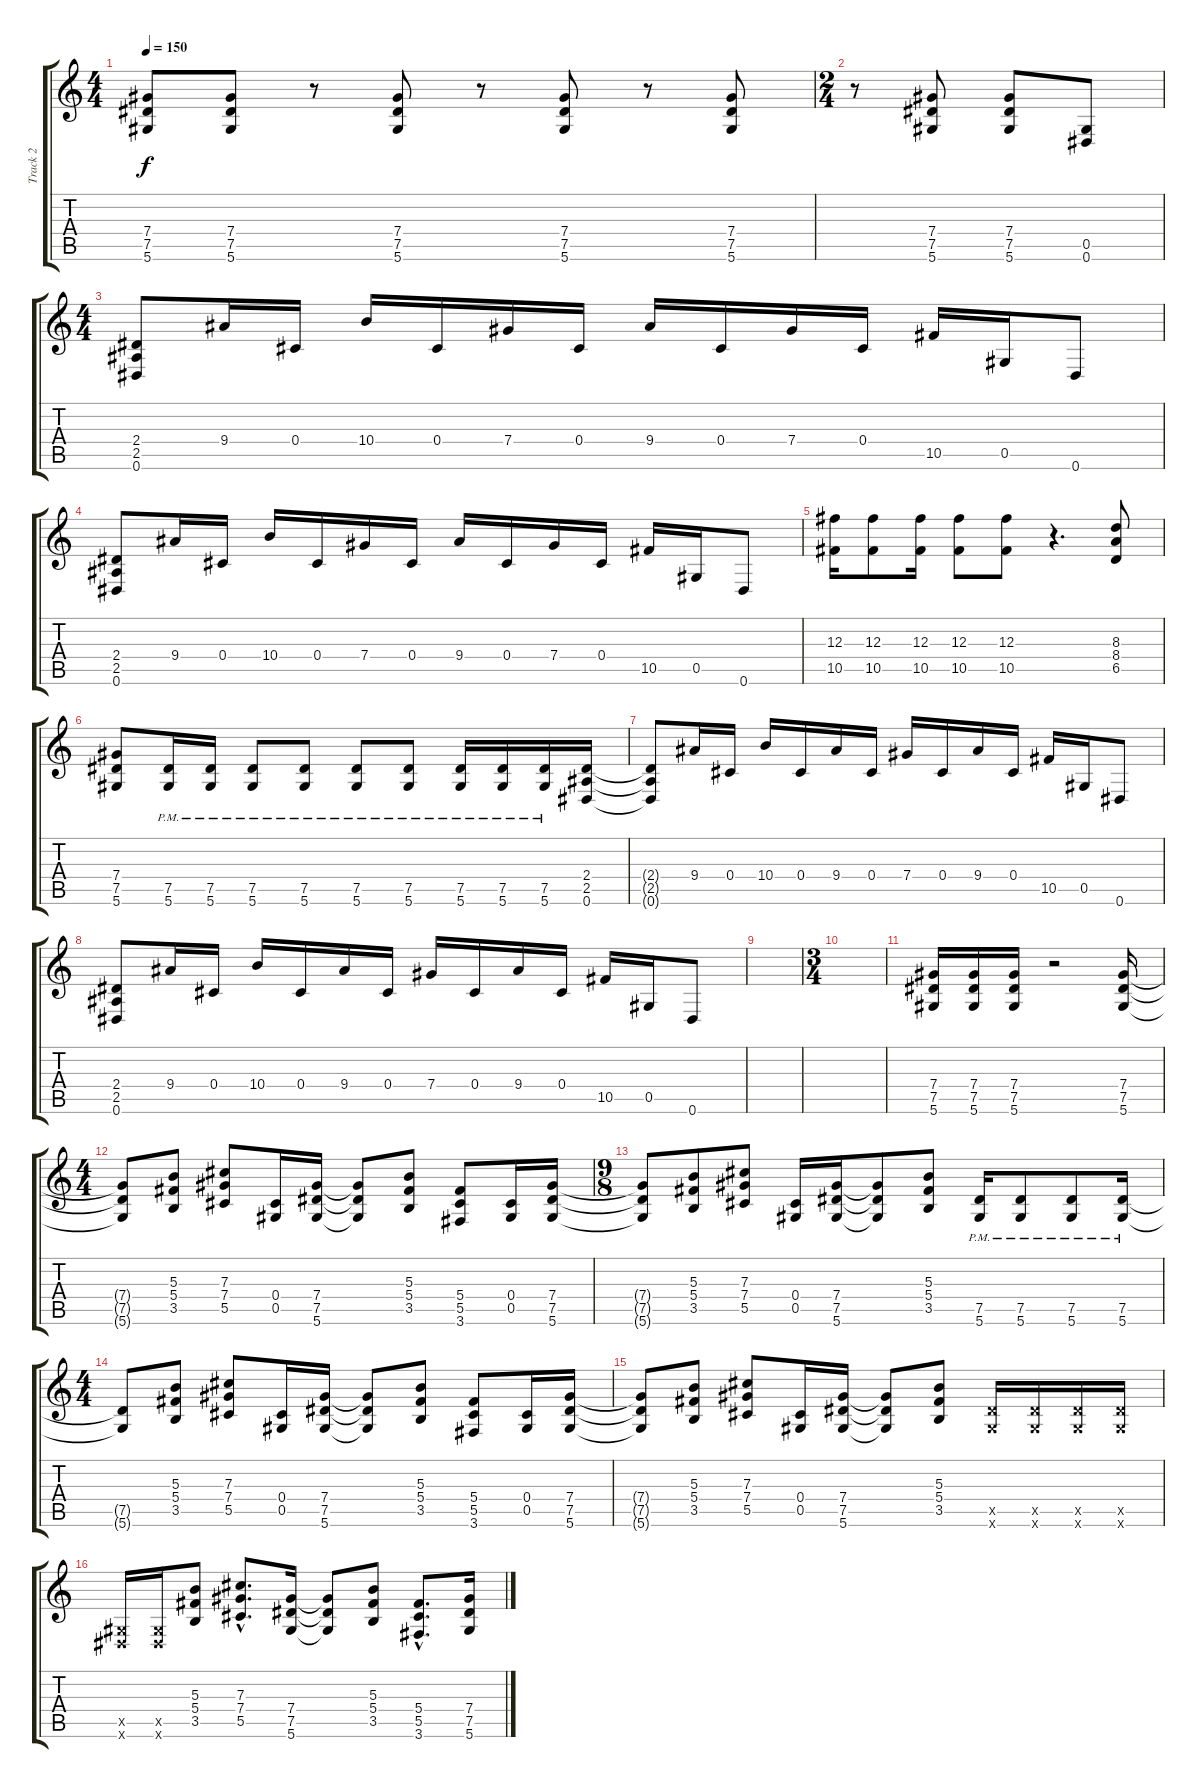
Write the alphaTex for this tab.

\track ("Track 2" "Track 2") {instrument distortionguitar}
\staff {score tabs}
\tuning (Eb4 Bb3 Gb3 Db3 Ab2 Eb2) {hide}
\ts (4 4)
\tempo 150
\clef g2
\ks c
(7.4 7.5 5.6).8{dy f instrument distortionguitar} (7.4 7.5 5.6).8 r.8 (7.4 7.5 5.6).8 r.8 (7.4 7.5 5.6).8 r.8 (7.4 7.5 5.6).8 |
\ts (2 4)
r.8 (7.4 7.5 5.6).8 (7.4 7.5 5.6).8 (0.5 0.6).8 |
\ts (4 4)
(2.4 2.5 0.6).8 9.4.16 0.4.16 10.4.16 0.4.16 7.4.16 0.4.16 9.4.16 0.4.16 7.4.16 0.4.16 10.5.16 0.5.16 0.6.8 |
(2.4 2.5 0.6).8 9.4.16 0.4.16 10.4.16 0.4.16 7.4.16 0.4.16 9.4.16 0.4.16 7.4.16 0.4.16 10.5.16 0.5.16 0.6.8 |
(12.3 10.5).16 (12.3 10.5).8 (12.3 10.5).16 (12.3 10.5).8 (12.3 10.5).8 r.4{d} (8.3 8.4 6.5).8 |
(7.4 7.5 5.6).8 (7.5{pm} 5.6{pm}).16 (7.5{pm} 5.6{pm}).16 (7.5{pm} 5.6{pm}).8 (7.5{pm} 5.6{pm}).8 (7.5{pm} 5.6{pm}).8 (7.5{pm} 5.6{pm}).8 (7.5{pm} 5.6{pm}).16 (7.5{pm} 5.6{pm}).16 (7.5{pm} 5.6{pm}).16 (2.4 2.5 0.6).16 |
(2.4{t} 2.5{t} 0.6{t}).8 9.4.16 0.4.16 10.4.16 0.4.16 9.4.16 0.4.16 7.4.16 0.4.16 9.4.16 0.4.16 10.5.16 0.5.16 0.6.8 |
(2.4 2.5 0.6).8 9.4.16 0.4.16 10.4.16 0.4.16 9.4.16 0.4.16 7.4.16 0.4.16 9.4.16 0.4.16 10.5.16 0.5.16 0.6.8 |
|
\ts (3 4)
|
(7.4 7.5 5.6).16 (7.4 7.5 5.6).16 (7.4 7.5 5.6).16 r.2 (7.4 7.5 5.6).16 |
\ts (4 4)
(7.4{t} 7.5{t} 5.6{t}).8 (5.3 5.4 3.5).8 (7.3 7.4 5.5).8 (0.4 0.5).16 (7.4 7.5 5.6).16 (7.4{t} 7.5{t} 5.6{t}).8 (5.3 5.4 3.5).8 (5.4 5.5 3.6).8 (0.4 0.5).16 (7.4 7.5 5.6).16 |
\ts (9 8)
(7.4{t} 7.5{t} 5.6{t}).8 (5.3 5.4 3.5).8 (7.3 7.4 5.5).8 (0.4 0.5).16 (7.4 7.5 5.6).16 (7.4{t} 7.5{t} 5.6{t}).8 (5.3 5.4 3.5).8 (7.5{pm} 5.6{pm}).16 (7.5{pm} 5.6{pm}).8 (7.5{pm} 5.6{pm}).8 (7.5{pm} 5.6{pm}).16 |
\ts (4 4)
(7.5{t} 5.6{t}).8 (5.3 5.4 3.5).8 (7.3 7.4 5.5).8 (0.4 0.5).16 (7.4 7.5 5.6).16 (7.4{t} 7.5{t} 5.6{t}).8 (5.3 5.4 3.5).8 (5.4 5.5 3.6).8 (0.4 0.5).16 (7.4 7.5 5.6).16 |
(7.4{t} 7.5{t} 5.6{t}).8 (5.3 5.4 3.5).8 (7.3 7.4 5.5).8 (0.4 0.5).16 (7.4 7.5 5.6).16 (7.4{t} 7.5{t} 5.6{t}).8 (5.3 5.4 3.5).8 (7.5{x} 5.6{x}).16 (7.5{x} 5.6{x}).16 (7.5{x} 5.6{x}).16 (7.5{x} 5.6{x}).16 |
(0.5{x} 0.6{x}).16 (0.5{x} 0.6{x}).16 (5.3 5.4 3.5).8 (7.3{hac} 7.4{hac} 5.5{hac}).8{d} (7.4 7.5 5.6).16 (7.4{t} 7.5{t} 5.6{t}).8 (5.3 5.4 3.5).8 (5.4{hac} 5.5{hac} 3.6{hac}).8{d} (7.4 7.5 5.6).16
